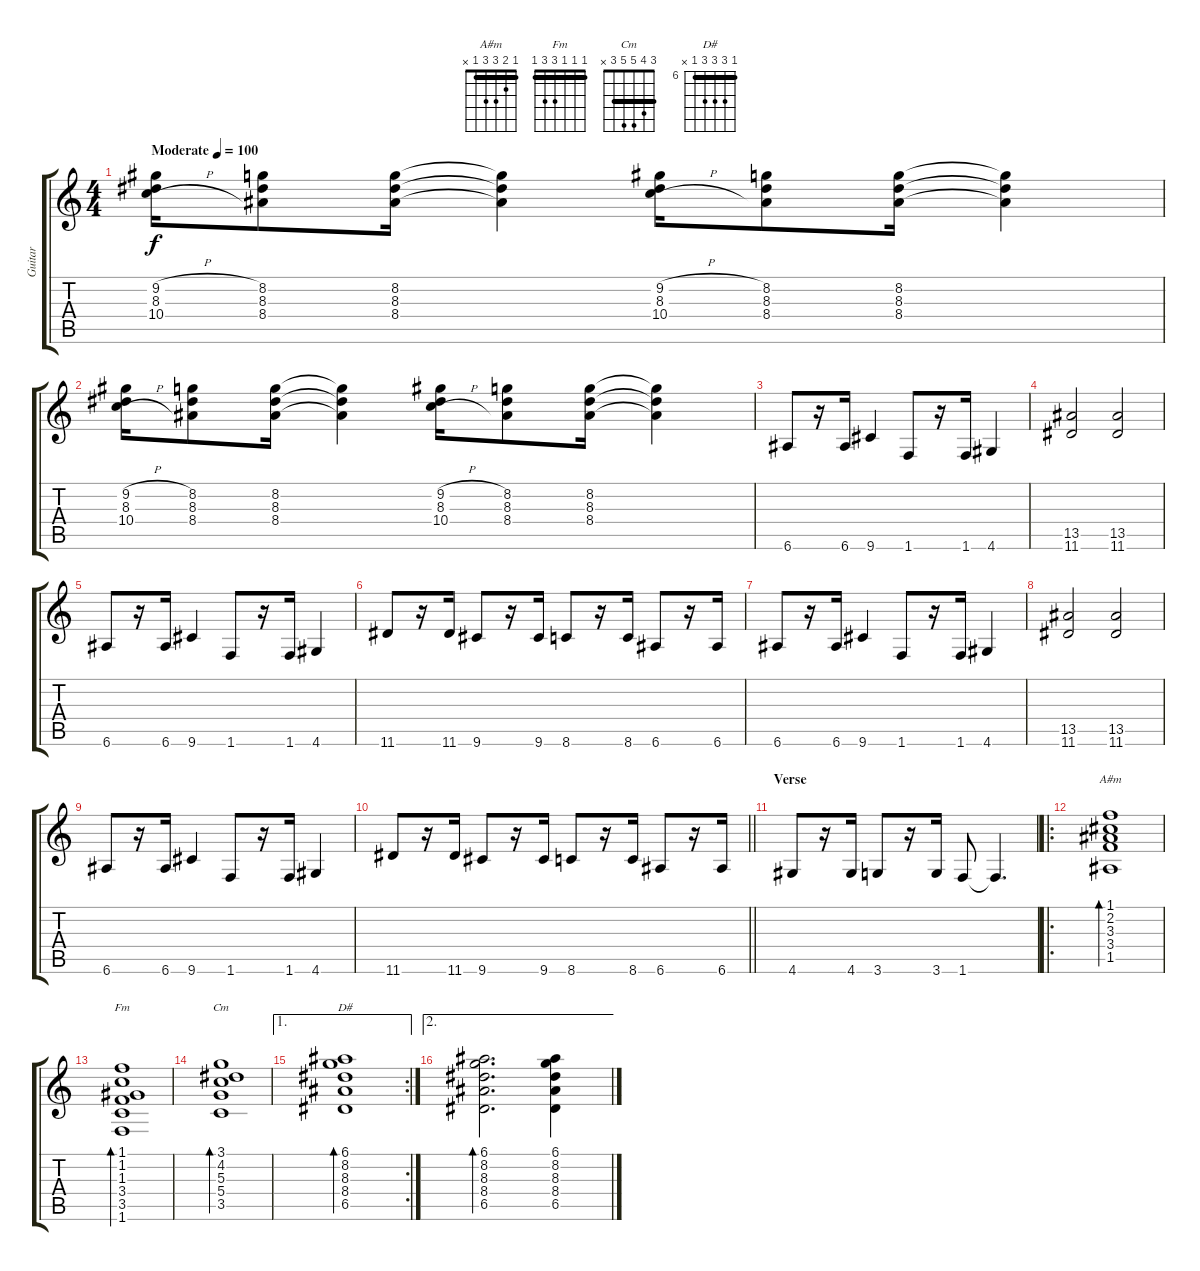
\track ("Guitar" "Guitar") {instrument overdrivenguitar}
\staff {score tabs}
\tuning (E4 B3 G3 D3 A2 E2) {hide}
\chord ("A#m" 1 2 3 3 1 x) {barre 1}
\chord ("Fm" 1 1 1 3 3 1) {barre 1}
\chord ("Cm" 3 4 5 5 3 x) {barre 3}
\chord ("D#" 6 8 8 8 6 x) {firstfret 6 barre 6}
\ts (4 4)
\tempo (100 "Moderate")
\clef g2
\ks c
(9.2{h} 8.3 10.4{h}).16{dy f instrument overdrivenguitar} (8.2 8.3 8.4).8 (8.2 8.3 8.4).16 (8.2{t} 8.3{t} 8.4{t}).4 (9.2{h} 8.3 10.4{h}).16 (8.2 8.3 8.4).8 (8.2 8.3 8.4).16 (8.2{t} 8.3{t} 8.4{t}).4 |
(9.2{h} 8.3 10.4{h}).16 (8.2 8.3 8.4).8 (8.2 8.3 8.4).16 (8.2{t} 8.3{t} 8.4{t}).4 (9.2{h} 8.3 10.4{h}).16 (8.2 8.3 8.4).8 (8.2 8.3 8.4).16 (8.2{t} 8.3{t} 8.4{t}).4 |
6.6.8 r.16 6.6.16 9.6.4 1.6.8 r.16 1.6.16 4.6.4 |
(13.5 11.6).2 (13.5 11.6).2 |
6.6.8 r.16 6.6.16 9.6.4 1.6.8 r.16 1.6.16 4.6.4 |
11.6.8 r.16 11.6.16 9.6.8 r.16 9.6.16 8.6.8 r.16 8.6.16 6.6.8 r.16 6.6.16 |
6.6.8 r.16 6.6.16 9.6.4 1.6.8 r.16 1.6.16 4.6.4 |
(13.5 11.6).2 (13.5 11.6).2 |
6.6.8 r.16 6.6.16 9.6.4 1.6.8 r.16 1.6.16 4.6.4 |
\barLineRight lightlight
11.6.8 r.16 11.6.16 9.6.8 r.16 9.6.16 8.6.8 r.16 8.6.16 6.6.8 r.16 6.6.16 |
\section ("" "Verse")
4.6.8 r.16 4.6.16 3.6.8 r.16 3.6.16 1.6.8 1.6{t}.4{d} |
\ro
(1.1 2.2 3.3 3.4 1.5).1{bd 480 ch "A#m"} |
(1.1 1.2 1.3 3.4 3.5 1.6).1{bd 480 ch "Fm"} |
(3.1 4.2 5.3 5.4 3.5).1{bd 480 ch "Cm"} |
\ae 1
\rc 2
(6.1 8.2 8.3 8.4 6.5).1{bd 480 ch "D#"} |
\ae 2
(6.1 8.2 8.3 8.4 6.5).2{d bd 480} (6.1 8.2 8.3 8.4 6.5).4
